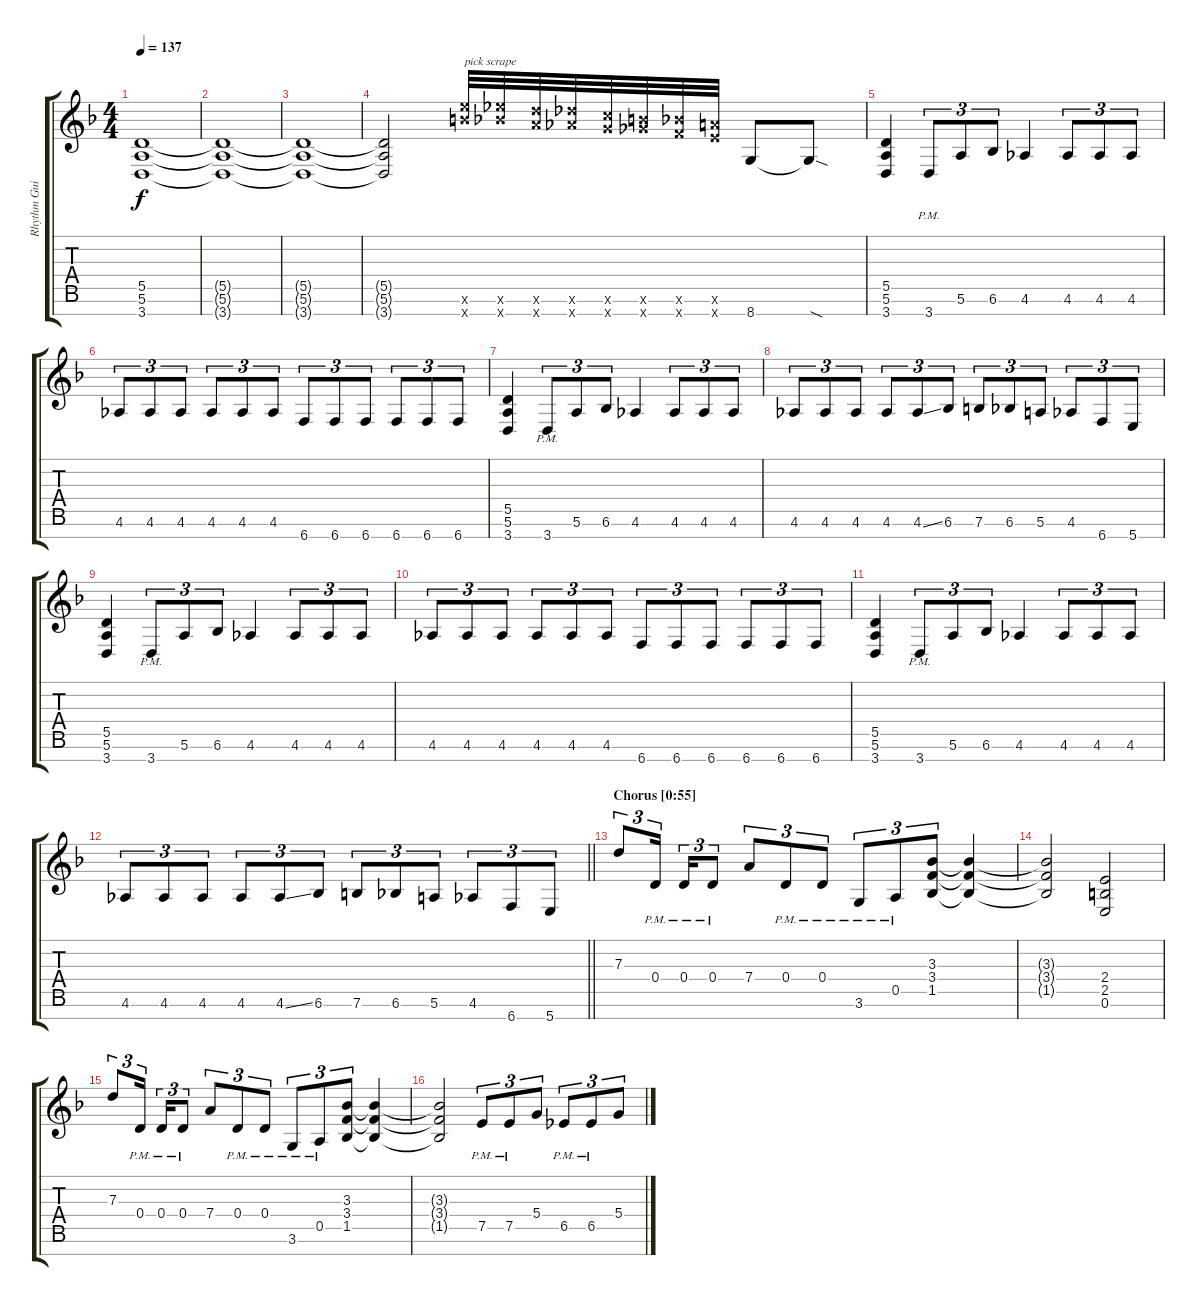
\track ("Rhythm Guitar" "Rhythm Gui") {instrument distortionguitar}
\staff {score tabs}
\tuning (E4 B3 G3 D3 A2 E2 B1) {hide}
\ts (4 4)
\tempo 137
\clef g2
\ks dminor
(5.5 5.6 3.7).1{dy f} |
(5.5{t} 5.6{t} 3.7{t}).1 |
(5.5{t} 5.6{t} 3.7{t}).1 |
(5.5{t} 5.6{t} 3.7{t}).2 (24.6{x} 24.7{x}).32{txt "pick scrape" instrument guitarfretnoise} (23.6{x} 23.7{x}).32 (22.6{x} 22.7{x}).32 (21.6{x} 21.7{x}).32 (20.6{x} 20.7{x}).32 (19.6{x} 19.7{x}).32 (18.6{x} 18.7{x}).32 (17.6{x} 17.7{x}).32 8.7.8{instrument distortionguitar} 8.7{sod t}.8 |
(5.5 5.6 3.7).4 3.7{pm}.8{tu (3 2)} 5.6.8{tu (3 2)} 6.6.8{tu (3 2)} 4.6.4 4.6.8{tu (3 2)} 4.6.8{tu (3 2)} 4.6.8{tu (3 2)} |
4.6.8{tu (3 2)} 4.6.8{tu (3 2)} 4.6.8{tu (3 2)} 4.6.8{tu (3 2)} 4.6.8{tu (3 2)} 4.6.8{tu (3 2)} 6.7.8{tu (3 2)} 6.7.8{tu (3 2)} 6.7.8{tu (3 2)} 6.7.8{tu (3 2)} 6.7.8{tu (3 2)} 6.7.8{tu (3 2)} |
(5.5 5.6 3.7).4 3.7{pm}.8{tu (3 2)} 5.6.8{tu (3 2)} 6.6.8{tu (3 2)} 4.6.4 4.6.8{tu (3 2)} 4.6.8{tu (3 2)} 4.6.8{tu (3 2)} |
4.6.8{tu (3 2)} 4.6.8{tu (3 2)} 4.6.8{tu (3 2)} 4.6.8{tu (3 2)} 4.6{ss}.8{tu (3 2)} 6.6.8{tu (3 2)} 7.6.8{tu (3 2)} 6.6.8{tu (3 2)} 5.6.8{tu (3 2)} 4.6.8{tu (3 2)} 6.7.8{tu (3 2)} 5.7.8{tu (3 2)} |
(5.5 5.6 3.7).4 3.7{pm}.8{tu (3 2)} 5.6.8{tu (3 2)} 6.6.8{tu (3 2)} 4.6.4 4.6.8{tu (3 2)} 4.6.8{tu (3 2)} 4.6.8{tu (3 2)} |
4.6.8{tu (3 2)} 4.6.8{tu (3 2)} 4.6.8{tu (3 2)} 4.6.8{tu (3 2)} 4.6.8{tu (3 2)} 4.6.8{tu (3 2)} 6.7.8{tu (3 2)} 6.7.8{tu (3 2)} 6.7.8{tu (3 2)} 6.7.8{tu (3 2)} 6.7.8{tu (3 2)} 6.7.8{tu (3 2)} |
(5.5 5.6 3.7).4 3.7{pm}.8{tu (3 2)} 5.6.8{tu (3 2)} 6.6.8{tu (3 2)} 4.6.4 4.6.8{tu (3 2)} 4.6.8{tu (3 2)} 4.6.8{tu (3 2)} |
\barLineRight lightlight
4.6.8{tu (3 2)} 4.6.8{tu (3 2)} 4.6.8{tu (3 2)} 4.6.8{tu (3 2)} 4.6{ss}.8{tu (3 2)} 6.6.8{tu (3 2)} 7.6.8{tu (3 2)} 6.6.8{tu (3 2)} 5.6.8{tu (3 2)} 4.6.8{tu (3 2)} 6.7.8{tu (3 2)} 5.7.8{tu (3 2)} |
\section ("" "Chorus [0:55]")
7.3.8{tu (3 2)} 0.4{pm}.16{tu (3 2) beam splitsecondary} 0.4{pm}.16{tu (3 2)} 0.4{pm}.8{tu (3 2)} 7.4.8{tu (3 2)} 0.4{pm}.8{tu (3 2)} 0.4{pm}.8{tu (3 2)} 3.6{pm}.8{tu (3 2)} 0.5{pm}.8{tu (3 2)} (3.3 3.4 1.5).8{tu (3 2)} (3.3{t} 3.4{t} 1.5{t}).4 |
(3.3{t} 3.4{t} 1.5{t}).2 (2.4 2.5 0.6).2 |
7.3.8{tu (3 2)} 0.4{pm}.16{tu (3 2) beam splitsecondary} 0.4{pm}.16{tu (3 2)} 0.4{pm}.8{tu (3 2)} 7.4.8{tu (3 2)} 0.4{pm}.8{tu (3 2)} 0.4{pm}.8{tu (3 2)} 3.6{pm}.8{tu (3 2)} 0.5{pm}.8{tu (3 2)} (3.3 3.4 1.5).8{tu (3 2)} (3.3{t} 3.4{t} 1.5{t}).4 |
(3.3{t} 3.4{t} 1.5{t}).2 7.5{pm}.8{tu (3 2)} 7.5{pm}.8{tu (3 2)} 5.4.8{tu (3 2)} 6.5{pm}.8{tu (3 2)} 6.5{pm}.8{tu (3 2)} 5.4.8{tu (3 2)}
